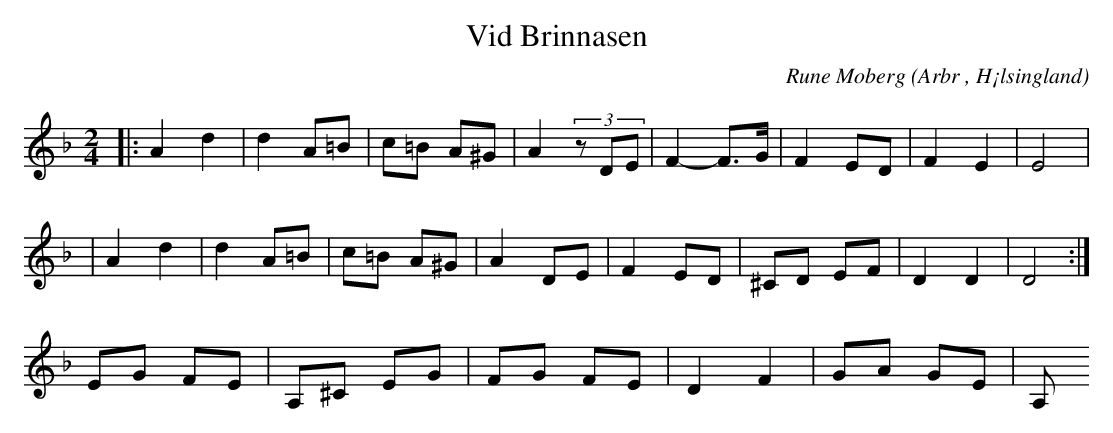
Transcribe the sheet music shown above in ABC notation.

X:1
T:Vid Brinnasen
C: Rune Moberg
O:Arbr , H¡lsingland
M:2/4
L:1/8
K:Dm
|:A2 d2|d2 A=B|c=B A^G|A2 (3zDE| F2-F>G| F2 ED|F2 E2|E4|
| A2 d2|d2 A=B|c=B A^G|A2 DE|F2 ED|^CD EF|D2 D2|D4:|
EG FE|A,^C EG|FG FE|D2 F2|GA GE|A,
